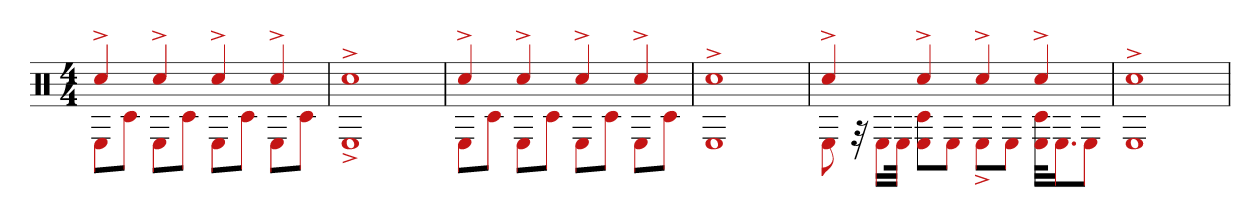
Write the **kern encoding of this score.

**kern
*part1
*staff1
*clefX
*k[]
*M4/4
=1
*^
4cc#^	8EL
.	8c#J
4cc#^	8EL
.	8c#J
4cc#^	8EL
.	8c#J
4cc#^	8EL
.	8c#J
=2	=2
1cc#^	1E^
=3	=3
4cc#^	8EL
.	8c#J
4cc#^	8EL
.	8c#J
4cc#^	8EL
.	8c#J
4cc#^	8EL
.	8c#J
=4	=4
1cc#^	1E
=5	=5
4cc#^	8E
.	32r
.	16ELL
.	32EJJk
4cc#^	8c# 8EL
.	8EJ
4cc#^	8E^L
.	8EJ
4cc#^	32E 32c#KLL
.	16.EJ
.	8EJ
=6	=6
1cc#^	1E
*v	*v
=
*-
